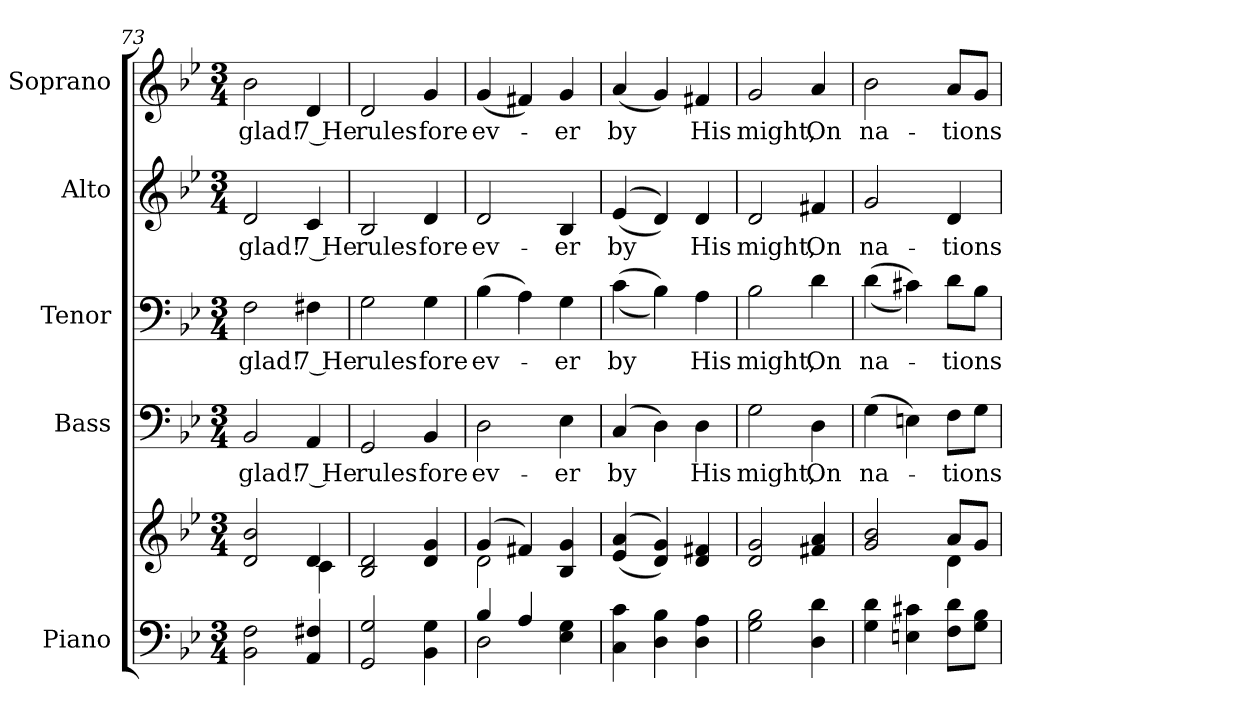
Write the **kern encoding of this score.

**kern	**kern	**kern	**text	**kern	**text	**kern	**text	**kern	**text
*part5	*part5	*part4	*part4	*part3	*part3	*part2	*part2	*part1	*part1
*staff6	*staff5	*staff4	*staff4	*staff3	*staff3	*staff2	*staff2	*staff1	*staff1
*I"Piano	*	*I"Bass	*	*I"Tenor	*	*I"Alto	*	*I"Soprano	*
*I'Pno.	*	*I'B.	*	*I'T.	*	*I'A.	*	*I'S.	*
*clefF4	*clefG2	*clefF4	*	*clefF4	*	*clefG2	*	*clefG2	*
*k[b-e-]	*k[b-e-]	*k[b-e-]	*	*k[b-e-]	*	*k[b-e-]	*	*k[b-e-]	*
*B-:	*B-:	*B-:	*	*B-:	*	*B-:	*	*B-:	*
*M3/4	*M3/4	*M3/4	*	*M3/4	*	*M3/4	*	*M3/4	*
=73	=73	=73	=73	=73	=73	=73	=73	=73	=73
*	*^	*	*	*	*	*	*	*	*
!	!	!	!	!LO:LY:b:color=#000000	!	!	!	!	!	!
!	!	!	!	!	!	!LO:LY:b:color=#000000	!	!	!	!
!	!	!	!	!	!	!	!	!LO:LY:b:color=#000000	!	!
!	!	!	!	!	!	!	!	!	!	!LO:LY:b:color=#000000
2BB-i\ 2Fi	2di/ 2b-i	2ryy	2BB-i/	glad!	2Fi\	glad!	2di/	glad!	2b-i\	glad!
!	!	!	!	!LO:LY:b:color=#000000	!	!	!	!	!	!
!	!	!	!	!	!	!LO:LY:b:color=#000000	!	!	!	!
!	!	!	!	!	!	!	!	!LO:LY:b:color=#000000	!	!
!	!	!	!	!	!	!	!	!	!	!LO:LY:b:color=#000000
4AAi/ 4F#Xi	4di/	4ci\	4AAi/	7 He	4F#Xi\	7 He	4ci/	7 He	4di/	7 He
*	*v	*v	*	*	*	*	*	*	*	*
=74	=74	=74	=74	=74	=74	=74	=74	=74	=74
*	*^	*	*	*	*	*	*	*	*
!	!	!	!	!LO:LY:b:color=#000000	!	!	!	!	!	!
*	*v	*v	*	*	*	*	*	*	*	*
*	*^	*	*	*	*	*	*	*	*
!	!	!	!	!	!	!LO:LY:b:color=#000000	!	!	!	!
*	*v	*v	*	*	*	*	*	*	*	*
*	*^	*	*	*	*	*	*	*	*
!	!	!	!	!	!	!	!	!LO:LY:b:color=#000000	!	!
*	*v	*v	*	*	*	*	*	*	*	*
*	*^	*	*	*	*	*	*	*	*
!	!	!	!	!	!	!	!	!	!	!LO:LY:b:color=#000000
*	*v	*v	*	*	*	*	*	*	*	*
2GGi/ 2Gi	2B-i/ 2di	2GGi/	rules	2Gi\	rules	2B-i/	rules	2di/	rules
!	!	!	!LO:LY:b:color=#000000	!	!	!	!	!	!
!	!	!	!	!	!LO:LY:b:color=#000000	!	!	!	!
!	!	!	!	!	!	!	!LO:LY:b:color=#000000	!	!
!	!	!	!	!	!	!	!	!	!LO:LY:b:color=#000000
4BB-i\ 4Gi	4di/ 4gi	4BB-i/	fore	4Gi\	fore	4di/	fore	4gi/	fore
!!LO:PB:g=z
=75	=75	=75	=75	=75	=75	=75	=75	=75	=75
*^	*^	*	*	*	*	*	*	*	*
!	!	!	!	!	!LO:LY:b:color=#000000	!	!	!	!	!	!
!	!	!	!	!	!	!	!LO:LY:b:color=#000000	!	!	!	!
!	!	!	!	!	!	!	!	!	!LO:LY:b:color=#000000	!	!
!	!	!	!	!	!	!	!	!	!	!	!LO:LY:b:color=#000000
4B-i/	2Di\	(4gi/	2di\	2Di\	ev-	(4B-i\	ev-	2di/	ev-	(4gi/	ev-
4Ai/	.	4f#Xi/)	.	.	.	4Ai\)	.	.	.	4f#Xi/)	.
!	!	!	!	!	!LO:LY:b:color=#000000	!	!	!	!	!	!
!	!	!	!	!	!	!	!LO:LY:b:color=#000000	!	!	!	!
!	!	!	!	!	!	!	!	!	!LO:LY:b:color=#000000	!	!
!	!	!	!	!	!	!	!	!	!	!	!LO:LY:b:color=#000000
4E-i\ 4Gi	4ryy	4B-i/ 4gi	4ryy	4E-i\	-er	4Gi\	-er	4B-i/	-er	4gi/	-er
*v	*v	*	*	*	*	*	*	*	*	*	*
*	*v	*v	*	*	*	*	*	*	*	*
=76	=76	=76	=76	=76	=76	=76	=76	=76	=76
*^	*^	*	*	*	*	*	*	*	*
!	!	!	!	!	!LO:LY:b:color=#000000	!	!	!	!	!	!
*v	*v	*	*	*	*	*	*	*	*	*	*
*	*v	*v	*	*	*	*	*	*	*	*
*^	*^	*	*	*	*	*	*	*	*
!	!	!	!	!	!	!	!LO:LY:b:color=#000000	!	!	!	!
*v	*v	*	*	*	*	*	*	*	*	*	*
*	*v	*v	*	*	*	*	*	*	*	*
*^	*^	*	*	*	*	*	*	*	*
!	!	!	!	!	!	!	!	!	!LO:LY:b:color=#000000	!	!
*v	*v	*	*	*	*	*	*	*	*	*	*
*	*v	*v	*	*	*	*	*	*	*	*
*^	*^	*	*	*	*	*	*	*	*
!	!	!	!	!	!	!	!	!	!	!	!LO:LY:b:color=#000000
*v	*v	*	*	*	*	*	*	*	*	*	*
*	*v	*v	*	*	*	*	*	*	*	*
4Ci\ 4ci	((4e-i/ 4ai	(4Ci/	by	((4ci\	by	((4e-i/	by	(4ai/	by
4Di\ 4B-i	4di/ 4gi))	4Di\)	.	4B-i\))	.	4di/))	.	4gi/)	.
!	!	!	!LO:LY:b:color=#000000	!	!	!	!	!	!
!	!	!	!	!	!LO:LY:b:color=#000000	!	!	!	!
!	!	!	!	!	!	!	!LO:LY:b:color=#000000	!	!
!	!	!	!	!	!	!	!	!	!LO:LY:b:color=#000000
4Di\ 4Ai	4di/ 4f#Xi	4Di\	His	4Ai\	His	4di/	His	4f#Xi/	His
=77	=77	=77	=77	=77	=77	=77	=77	=77	=77
!	!	!	!LO:LY:b:color=#000000	!	!	!	!	!	!
!	!	!	!	!	!LO:LY:b:color=#000000	!	!	!	!
!	!	!	!	!	!	!	!LO:LY:b:color=#000000	!	!
!	!	!	!	!	!	!	!	!	!LO:LY:b:color=#000000
2Gi\ 2B-i	2di/ 2gi	2Gi\	might,	2B-i\	might,	2di/	might,	2gi/	might,
!	!	!	!LO:LY:b:color=#000000	!	!	!	!	!	!
!	!	!	!	!	!LO:LY:b:color=#000000	!	!	!	!
!	!	!	!	!	!	!	!LO:LY:b:color=#000000	!	!
!	!	!	!	!	!	!	!	!	!LO:LY:b:color=#000000
4Di\ 4di	4f#Xi/ 4ai	4Di\	On	4di\	On	4f#Xi/	On	4ai/	On
=78	=78	=78	=78	=78	=78	=78	=78	=78	=78
*	*^	*	*	*	*	*	*	*	*
!	!	!	!	!LO:LY:b:color=#000000	!	!	!	!	!	!
!	!	!	!	!	!	!LO:LY:b:color=#000000	!	!	!	!
!	!	!	!	!	!	!	!	!LO:LY:b:color=#000000	!	!
!	!	!	!	!	!	!	!	!	!	!LO:LY:b:color=#000000
4Gi\ 4di	2gi/ 2b-i	2ryy	(4Gi\	na-	((4di\	na-	2gi/	na-	2b-i\	na-
4Eni\ 4c#Xi	.	.	4Eni\)	.	4c#Xi\))	.	.	.	.	.
!	!	!	!	!LO:LY:b:color=#000000	!	!	!	!	!	!
!	!	!	!	!	!	!LO:LY:b:color=#000000	!	!	!	!
!	!	!	!	!	!	!	!	!LO:LY:b:color=#000000	!	!
!	!	!	!	!	!	!	!	!	!	!LO:LY:b:color=#000000
8Fi\ 8diL	8ai/L	4di\	8Fi\L	-tions	8di\L	-tions	4di/	-tions	8ai/L	-tions
8Gi\ 8B-iJ	8gi/J	.	8Gi\J	.	8B-i\J	.	.	.	8gi/J	.
*	*v	*v	*	*	*	*	*	*	*	*
=	=	=	=	=	=	=	=	=	=
*-	*-	*-	*-	*-	*-	*-	*-	*-	*-
